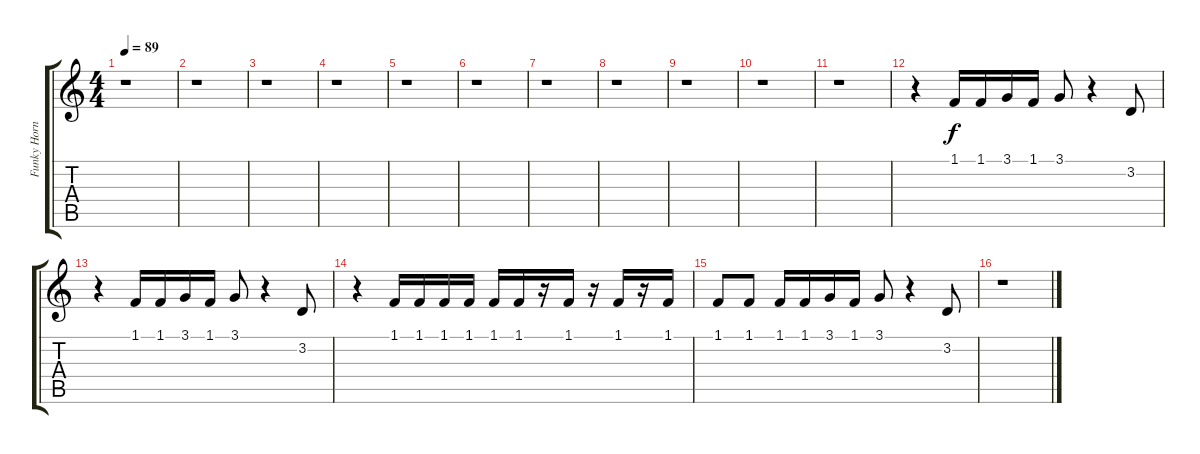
\track ("Funky Horn" "Funky Horn") {instrument altosax}
\staff {score tabs}
\tuning (E4 B3 G3 D3 A2 E2) {hide}
\ts (4 4)
\tempo 89
\clef g2
\ks c
r.1{dy f} |
r.1 |
r.1 |
r.1 |
r.1 |
r.1 |
r.1 |
r.1 |
r.1 |
r.1 |
r.1 |
r.4 1.1.16 1.1.16 3.1.16 1.1.16 3.1.8 r.4 3.2.8 |
r.4 1.1.16 1.1.16 3.1.16 1.1.16 3.1.8 r.4 3.2.8 |
r.4 1.1.16 1.1.16 1.1.16 1.1.16 1.1.16 1.1.16 r.16 1.1.16 r.16 1.1.16 r.16 1.1.16 |
1.1.8 1.1.8 1.1.16 1.1.16 3.1.16 1.1.16 3.1.8 r.4 3.2.8 |
r.1
